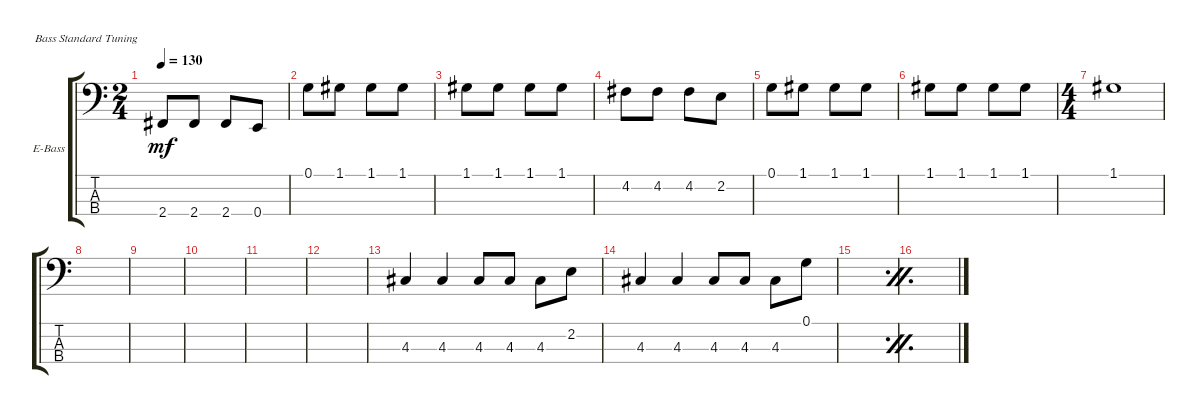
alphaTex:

\defaultSystemsLayout 4
\bracketExtendMode groupsimilarinstruments
\firstSystemTrackNameOrientation horizontal
\otherSystemsTrackNameOrientation horizontal
\track ("Electric Bass" "E-Bass") {instrument electricbassfinger}
\staff {score tabs}
\tuning (G2 D2 A1 E1)
\ts (2 4)
\tempo 130
\clef f4
\ks c
2.4.8{dy mf} 2.4.8 2.4.8 0.4.8 |
0.1.8 1.1.8 1.1.8 1.1.8 |
1.1.8 1.1.8 1.1.8 1.1.8 |
4.2.8 4.2.8 4.2.8 2.2.8 |
0.1.8 1.1.8 1.1.8 1.1.8 |
1.1.8 1.1.8 1.1.8 1.1.8 |
\ts (4 4)
1.1.1 |
|
|
|
|
|
4.3.4 4.3.4 4.3.8 4.3.8 4.3.8 2.2.8 |
4.3.4 4.3.4 4.3.8 4.3.8 4.3.8 0.1.8 |
\simile firstofdouble
|
\simile secondofdouble
